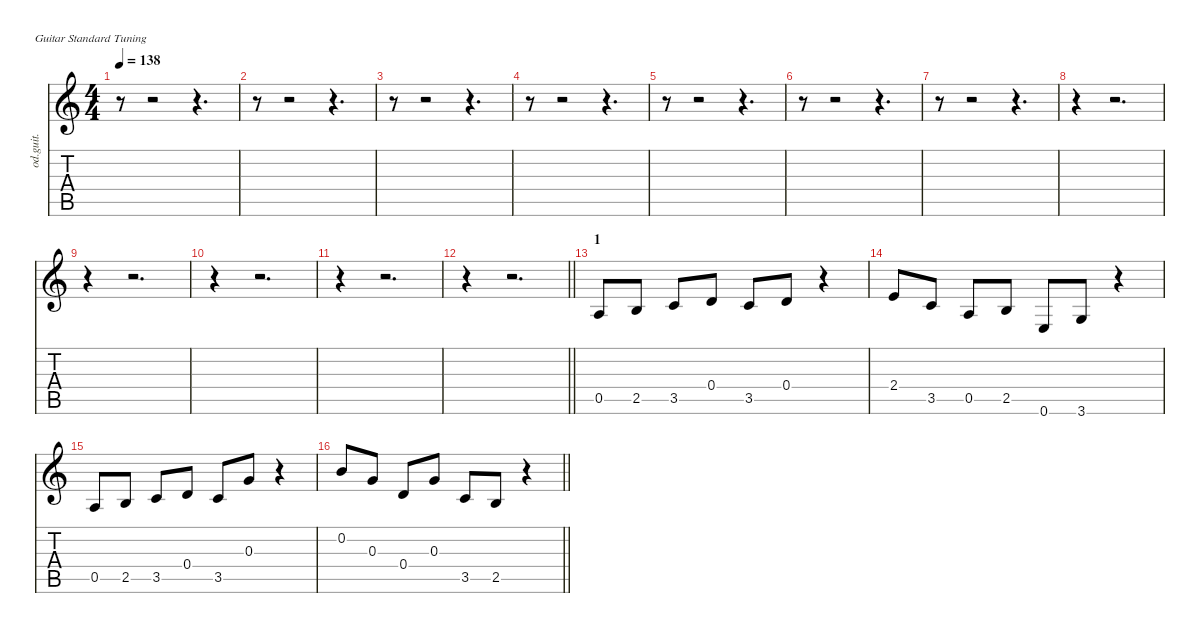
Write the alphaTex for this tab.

\defaultSystemsLayout 4
\hideDynamics
\bracketExtendMode nobrackets
\track ("Hichem" "od.guit.") {mute instrument overdrivenguitar}
\staff {score tabs}
\tuning (E4 B3 G3 D3 A2 E2)
\ts (4 4)
\tempo 138
\clef g2
\ks aminor
r.8{dy f beam Down} r.2{beam Down} r.4{d beam Down} |
r.8{beam Down} r.2{beam Down} r.4{d beam Down} |
r.8{beam Down} r.2{beam Down} r.4{d beam Down} |
r.8{beam Down} r.2{beam Down} r.4{d beam Down} |
r.8{beam Down} r.2{beam Down} r.4{d beam Down} |
r.8{beam Down} r.2{beam Down} r.4{d beam Down} |
r.8{beam Down} r.2{beam Down} r.4{d beam Down} |
r.4{beam Down} r.2{d beam Down} |
r.4{beam Down} r.2{d beam Down} |
r.4{beam Down} r.2{d beam Down} |
r.4{beam Down} r.2{d beam Down} |
\barLineRight lightlight
r.4{beam Down} r.2{d beam Down} |
\section ("" "1")
0.5.8{beam Up} 2.5.8{beam Up} 3.5.8{beam Up} 0.4.8{beam Up} 3.5.8{beam Up} 0.4.8{beam Up} r.4{beam Up} |
2.4.8{beam Up} 3.5.8{beam Up} 0.5.8{beam Up} 2.5.8{beam Up} 0.6.8{beam Up} 3.6.8{beam Up} r.4{beam Up} |
0.5.8{beam Up} 2.5.8{beam Up} 3.5.8{beam Up} 0.4.8{beam Up} 3.5.8{beam Up} 0.3.8{beam Up} r.4{beam Up} |
\barLineRight lightlight
0.2.8{beam Up} 0.3.8{beam Up} 0.4.8{beam Up} 0.3.8{beam Up} 3.5.8{beam Up} 2.5.8{beam Up} r.4{beam Up}
